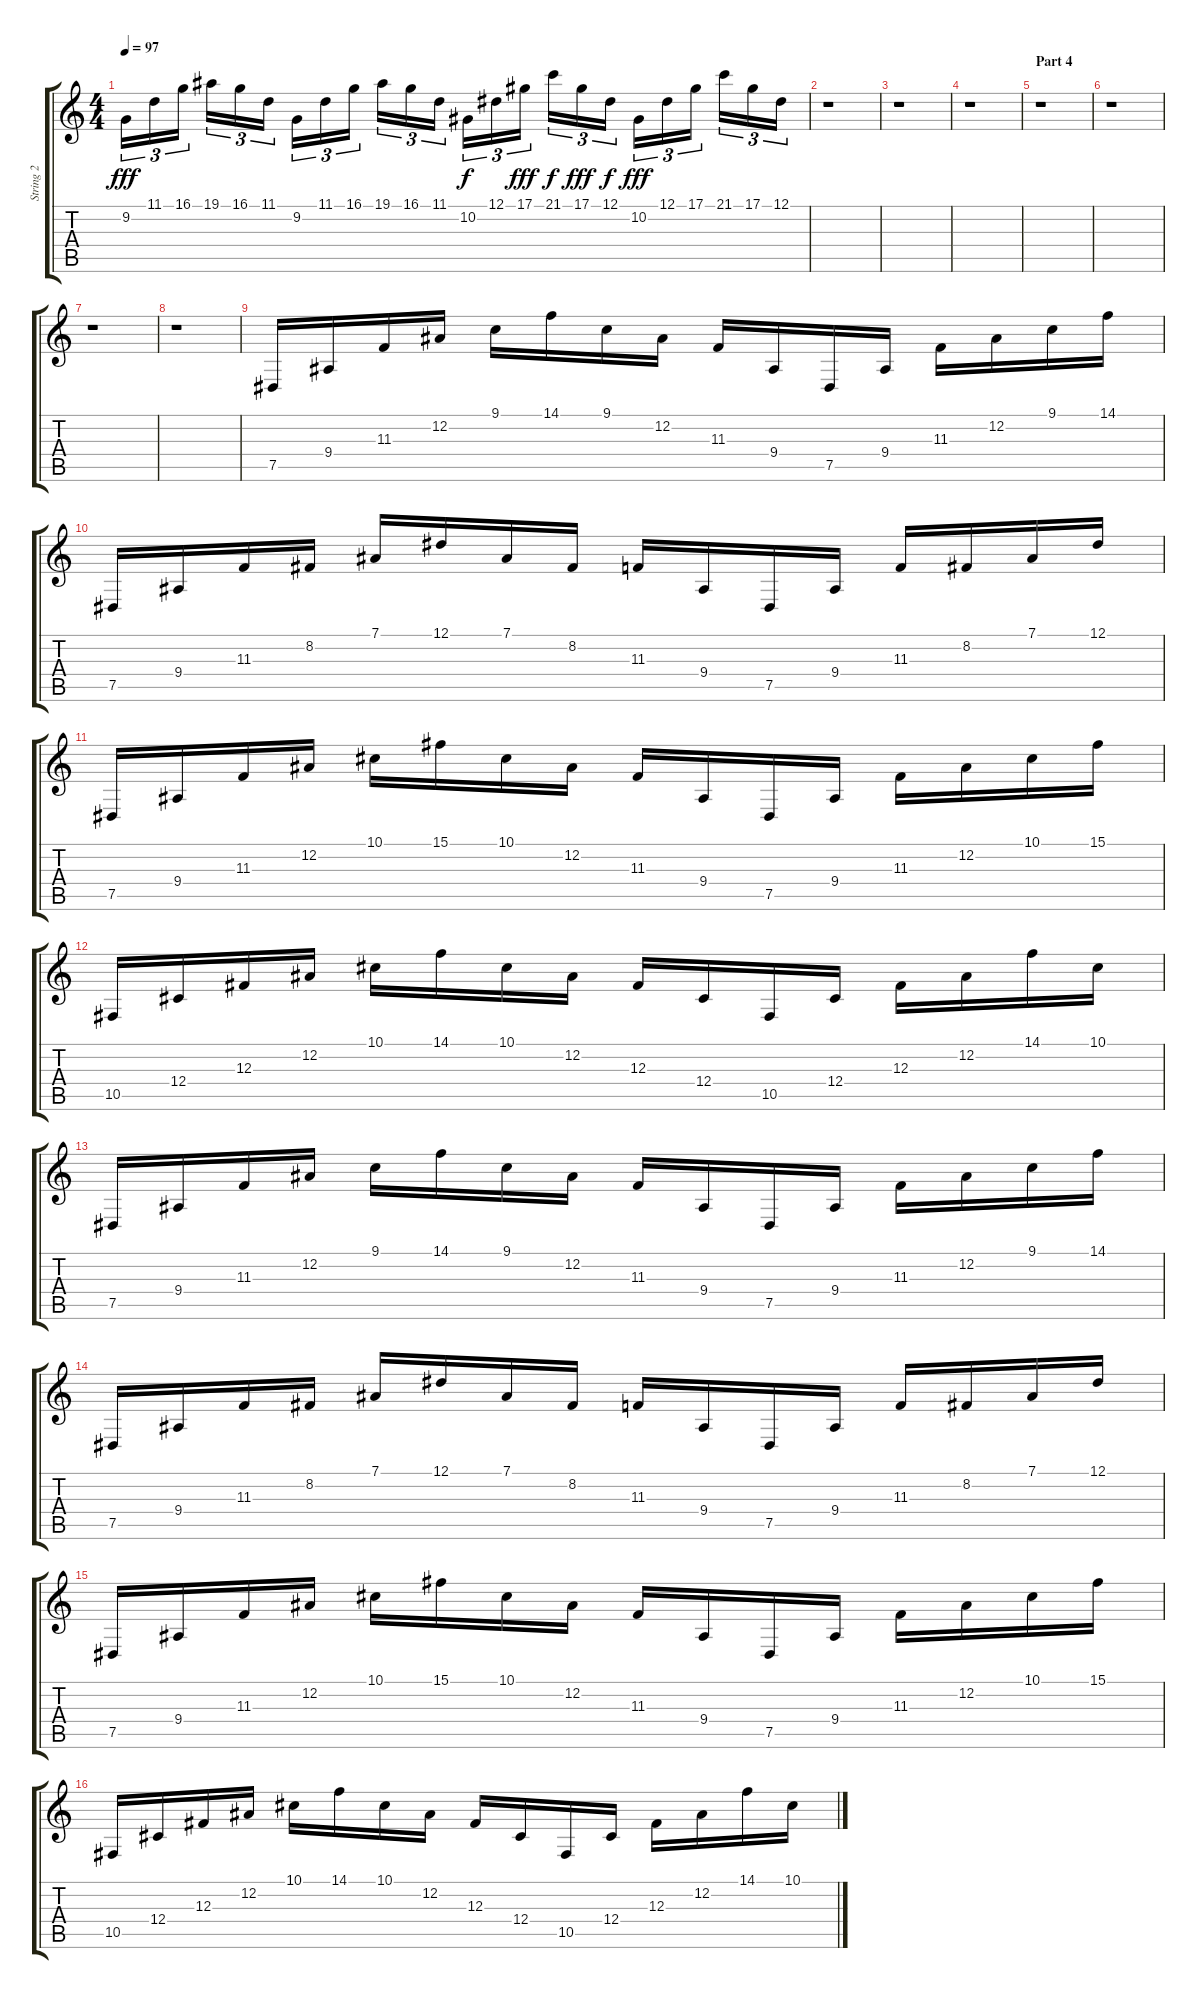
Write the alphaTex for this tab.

\track ("String 2" "String 2") {instrument stringensemble1}
\staff {score tabs}
\tuning (Eb4 Bb3 Gb3 Db3 Ab2 Eb2) {hide}
\ts (4 4)
\tempo 97
\clef g2
\ks c
9.2.16{tu (3 2) dy fff} 11.1.16{tu (3 2)} 16.1.16{tu (3 2)} 19.1.16{tu (3 2)} 16.1.16{tu (3 2)} 11.1.16{tu (3 2)} 9.2.16{tu (3 2)} 11.1.16{tu (3 2)} 16.1.16{tu (3 2)} 19.1.16{tu (3 2)} 16.1.16{tu (3 2)} 11.1.16{tu (3 2)} 10.2.16{tu (3 2) dy f} 12.1.16{tu (3 2)} 17.1.16{tu (3 2) dy fff} 21.1.16{tu (3 2) dy f} 17.1.16{tu (3 2) dy fff} 12.1.16{tu (3 2) dy f} 10.2.16{tu (3 2) dy fff} 12.1.16{tu (3 2)} 17.1.16{tu (3 2)} 21.1.16{tu (3 2)} 17.1.16{tu (3 2)} 12.1.16{tu (3 2)} |
r.1 |
r.1 |
r.1 |
\section ("" "Part 4")
r.1 |
r.1 |
r.1 |
r.1 |
7.5.16{instrument stringensemble1} 9.4.16 11.3.16 12.2.16 9.1.16 14.1.16 9.1.16 12.2.16 11.3.16 9.4.16 7.5.16 9.4.16 11.3.16 12.2.16 9.1.16 14.1.16 |
7.5.16 9.4.16 11.3.16 8.2.16 7.1.16 12.1.16 7.1.16 8.2.16 11.3.16 9.4.16 7.5.16 9.4.16 11.3.16 8.2.16 7.1.16 12.1.16 |
7.5.16 9.4.16 11.3.16 12.2.16 10.1.16 15.1.16 10.1.16 12.2.16 11.3.16 9.4.16 7.5.16 9.4.16 11.3.16 12.2.16 10.1.16 15.1.16 |
10.5.16 12.4.16 12.3.16 12.2.16 10.1.16 14.1.16 10.1.16 12.2.16 12.3.16 12.4.16 10.5.16 12.4.16 12.3.16 12.2.16 14.1.16 10.1.16 |
7.5.16{instrument stringensemble1} 9.4.16 11.3.16 12.2.16 9.1.16 14.1.16 9.1.16 12.2.16 11.3.16 9.4.16 7.5.16 9.4.16 11.3.16 12.2.16 9.1.16 14.1.16 |
7.5.16 9.4.16 11.3.16 8.2.16 7.1.16 12.1.16 7.1.16 8.2.16 11.3.16 9.4.16 7.5.16 9.4.16 11.3.16 8.2.16 7.1.16 12.1.16 |
7.5.16 9.4.16 11.3.16 12.2.16 10.1.16 15.1.16 10.1.16 12.2.16 11.3.16 9.4.16 7.5.16 9.4.16 11.3.16 12.2.16 10.1.16 15.1.16 |
10.5.16 12.4.16 12.3.16 12.2.16 10.1.16 14.1.16 10.1.16 12.2.16 12.3.16 12.4.16 10.5.16 12.4.16 12.3.16 12.2.16 14.1.16 10.1.16
